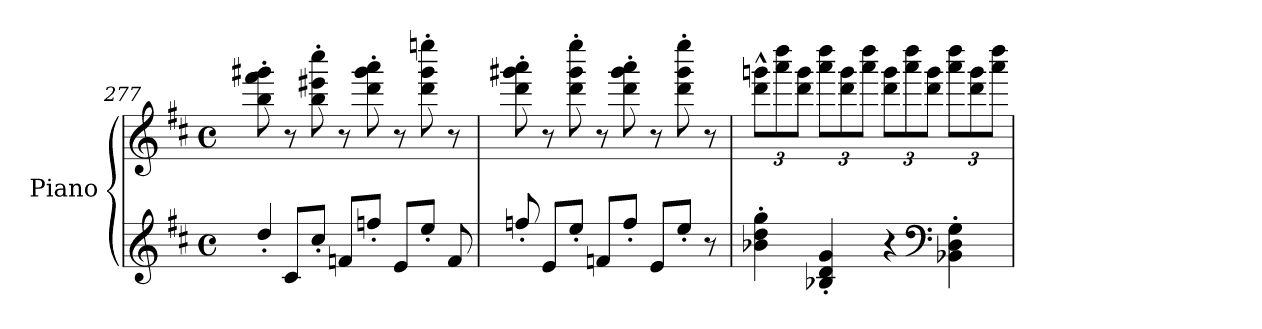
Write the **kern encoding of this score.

**kern	**kern	**dynam
*part1	*part1	*part1
*staff2	*staff1	*staff1/2
*I"Piano	*	*
*I'Pno	*	*
*clefG2	*clefG2	*
*k[f#c#]	*k[f#c#]	*
*M4/4	*M4/4	*
*met(c)	*met(c)	*
=277	=277	=277
8dd'/J	8bb\' 8fff#\' 8ggg#X\'	.
8c#/L	8r	.
8cc#'/J	8bb\' 8eee#X\' 8cccc#\'	.
8fn/L	8r	.
8ffn'/J	8ddd\' 8ggg#\' 8aaa\'	.
8e/L	8r	.
8ee'/J	8ddd\' 8ggg#\' 8eeeen\'	.
8f/	8r	.
!!LO:LB:g=z
=278	=278	=278
8ffn'/	8ddd\' 8ggg#X\' 8aaa\'	.
8e/L	8r	.
8ee'/J	8ddd\' 8ggg#\' 8eeee\'	.
8fn/L	8r	.
8ff'/J	8ddd\' 8ggg#\' 8aaa\'	.
8e/L	8r	.
8ee'/J	8ddd\' 8ggg#\' 8eeee\'	.
8r	8r	.
=279	=279	=279
*	*Xbrackettup	*
!	!	!LO:DY:b
4b-X\' 4dd\' 4gg\'	12ddd\^^ 12gggn\^^L	other-dynamics
.	12aaa\ 12dddd\	.
.	12ddd\ 12ggg\J	.
4B-X/' 4d/' 4g/'	12aaa\ 12dddd\L	.
.	12ddd\ 12ggg\	.
.	12aaa\ 12dddd\J	.
4r	12ddd\ 12ggg\L	.
.	12aaa\ 12dddd\	.
.	12ddd\ 12ggg\J	.
*clefF4	*	*
4BB-X\' 4D\' 4G\'	12aaa\ 12dddd\L	.
.	12ddd\ 12ggg\	.
.	12aaa\ 12dddd\J	.
=	=	=
*-	*-	*-
